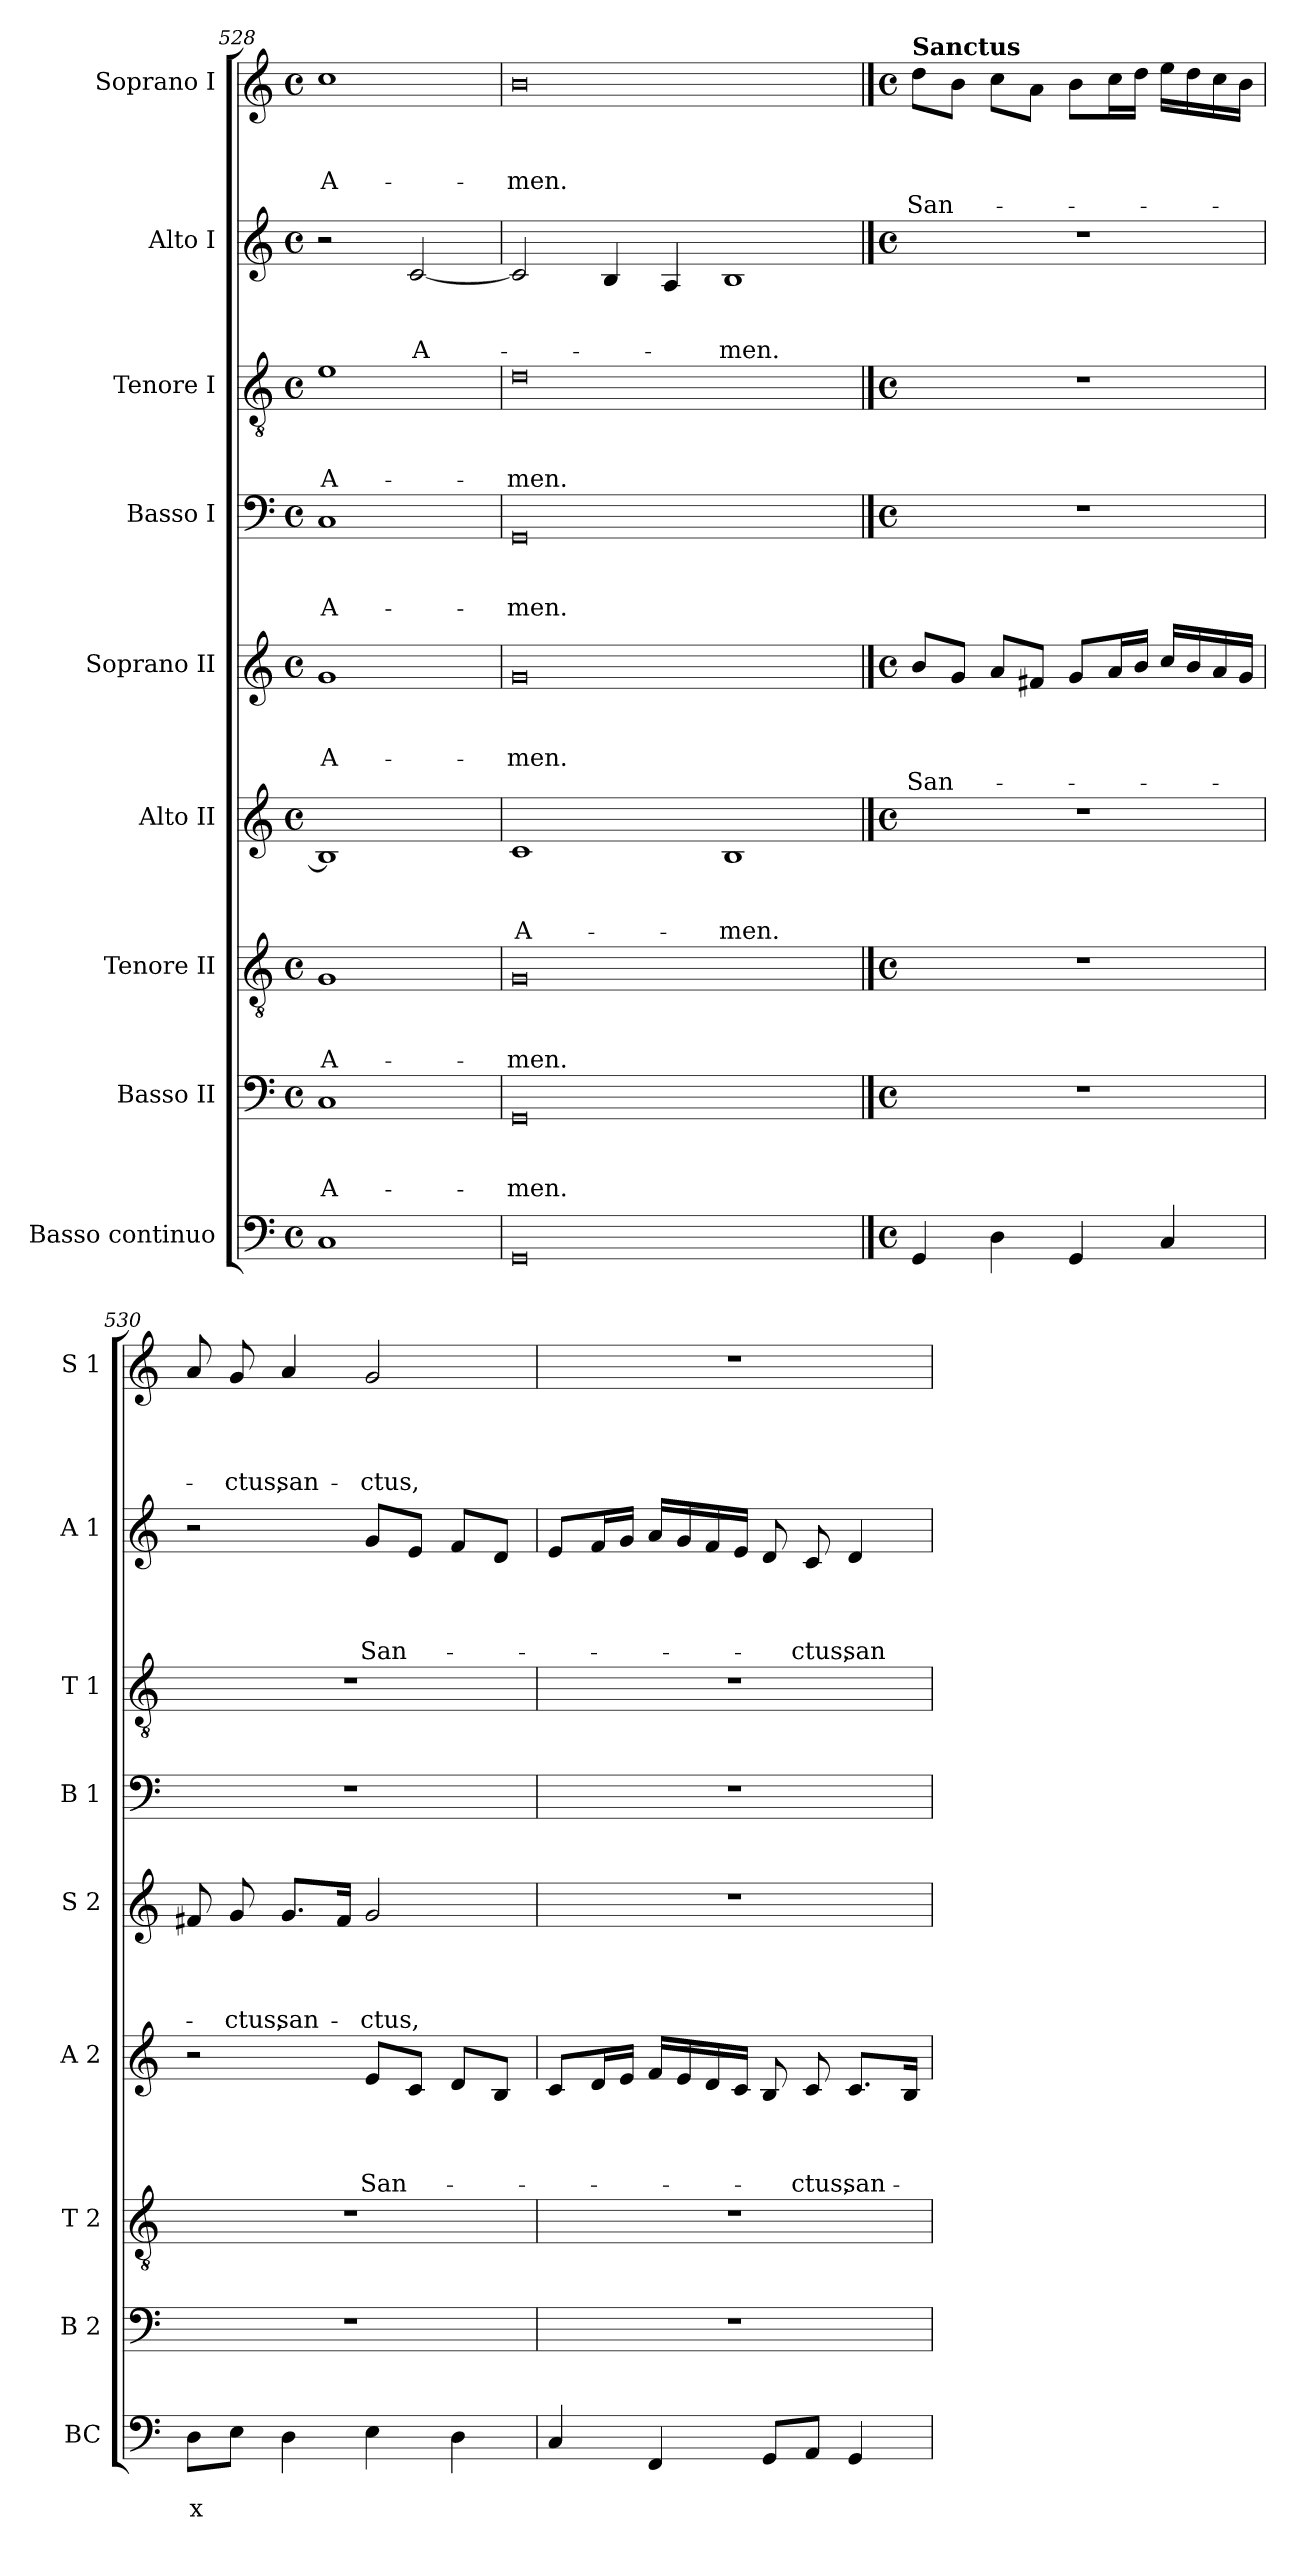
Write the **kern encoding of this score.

**kern	**text	**text	**kern	**text	**text	**text	**kern	**text	**text	**text	**kern	**text	**text	**text	**text	**kern	**text	**text	**text	**text	**kern	**text	**text	**text	**kern	**text	**text	**text	**kern	**text	**text	**text	**text	**kern	**text	**text	**text	**text
*part9	*part9	*part9	*part8	*part8	*part8	*part8	*part7	*part7	*part7	*part7	*part6	*part6	*part6	*part6	*part6	*part5	*part5	*part5	*part5	*part5	*part4	*part4	*part4	*part4	*part3	*part3	*part3	*part3	*part2	*part2	*part2	*part2	*part2	*part1	*part1	*part1	*part1	*part1
*staff9	*staff9	*staff9	*staff8	*staff8	*staff8	*staff8	*staff7	*staff7	*staff7	*staff7	*staff6	*staff6	*staff6	*staff6	*staff6	*staff5	*staff5	*staff5	*staff5	*staff5	*staff4	*staff4	*staff4	*staff4	*staff3	*staff3	*staff3	*staff3	*staff2	*staff2	*staff2	*staff2	*staff2	*staff1	*staff1	*staff1	*staff1	*staff1
*I"Basso continuo	*	*	*I"Basso II	*	*	*	*I"Tenore II	*	*	*	*I"Alto II	*	*	*	*	*I"Soprano II	*	*	*	*	*I"Basso I	*	*	*	*I"Tenore I	*	*	*	*I"Alto I	*	*	*	*	*I"Soprano I	*	*	*	*
*I'BC	*	*	*I'B 2	*	*	*	*I'T 2	*	*	*	*I'A 2	*	*	*	*	*I'S 2	*	*	*	*	*I'B 1	*	*	*	*I'T 1	*	*	*	*I'A 1	*	*	*	*	*I'S 1	*	*	*	*
*clefF4	*	*	*clefF4	*	*	*	*clefGv2	*	*	*	*clefG2	*	*	*	*	*clefG2	*	*	*	*	*clefF4	*	*	*	*clefGv2	*	*	*	*clefG2	*	*	*	*	*clefG2	*	*	*	*
*k[]	*	*	*k[]	*	*	*	*k[]	*	*	*	*k[]	*	*	*	*	*k[]	*	*	*	*	*k[]	*	*	*	*k[]	*	*	*	*k[]	*	*	*	*	*k[]	*	*	*	*
*C:	*	*	*C:	*	*	*	*C:	*	*	*	*C:	*	*	*	*	*C:	*	*	*	*	*C:	*	*	*	*C:	*	*	*	*C:	*	*	*	*	*C:	*	*	*	*
*M4/4	*	*	*M4/4	*	*	*	*M4/4	*	*	*	*M4/4	*	*	*	*	*M4/4	*	*	*	*	*M4/4	*	*	*	*M4/4	*	*	*	*M4/4	*	*	*	*	*M4/4	*	*	*	*
*met(c)	*	*	*met(c)	*	*	*	*met(c)	*	*	*	*met(c)	*	*	*	*	*met(c)	*	*	*	*	*met(c)	*	*	*	*met(c)	*	*	*	*met(c)	*	*	*	*	*met(c)	*	*	*	*
=528	=528	=528	=528	=528	=528	=528	=528	=528	=528	=528	=528	=528	=528	=528	=528	=528	=528	=528	=528	=528	=528	=528	=528	=528	=528	=528	=528	=528	=528	=528	=528	=528	=528	=528	=528	=528	=528	=528
!	!	!	!	!	!	!LO:LY:b	!	!	!	!LO:LY:b	!	!	!	!	!	!	!	!	!LO:LY:b	!	!	!	!	!LO:LY:b	!	!	!	!LO:LY:b	!	!	!	!	!	!	!	!	!LO:LY:b	!
1C	.	.	1C	.	.	A-	1G	.	.	A-	1B]	.	.	.	.	1g	.	.	A-	.	1C	.	.	A-	1e	.	.	A-	2r	.	.	.	.	1cc	.	.	A-	.
!	!	!	!	!	!	!	!	!	!	!	!	!	!	!	!	!	!	!	!	!	!	!	!	!	!	!	!	!	!	!	!	!LO:LY:b	!	!	!	!	!	!
.	.	.	.	.	.	.	.	.	.	.	.	.	.	.	.	.	.	.	.	.	.	.	.	.	.	.	.	.	[2c/	.	.	A-	.	.	.	.	.	.
=529	=529	=529	=529	=529	=529	=529	=529	=529	=529	=529	=529	=529	=529	=529	=529	=529	=529	=529	=529	=529	=529	=529	=529	=529	=529	=529	=529	=529	=529	=529	=529	=529	=529	=529	=529	=529	=529	=529
!	!	!	!	!	!	!LO:LY:b	!	!	!	!LO:LY:b	!	!	!	!LO:LY:b	!	!	!	!	!LO:LY:b	!	!	!	!	!LO:LY:b	!	!	!	!LO:LY:b	!	!	!	!	!	!	!	!	!LO:LY:b	!
0GG	.	.	0GG	.	.	-men.	0G	.	.	-men.	1c	.	.	A-	.	0g	.	.	-men.	.	0GG	.	.	-men.	0d	.	.	-men.	2c/]	.	.	.	.	0b	.	.	-men.	.
.	.	.	.	.	.	.	.	.	.	.	.	.	.	.	.	.	.	.	.	.	.	.	.	.	.	.	.	.	4B/	.	.	.	.	.	.	.	.	.
.	.	.	.	.	.	.	.	.	.	.	.	.	.	.	.	.	.	.	.	.	.	.	.	.	.	.	.	.	4A/	.	.	.	.	.	.	.	.	.
!	!	!	!	!	!	!	!	!	!	!	!	!	!	!LO:LY:b	!	!	!	!	!	!	!	!	!	!	!	!	!	!	!	!	!	!LO:LY:b	!	!	!	!	!	!
.	.	.	.	.	.	.	.	.	.	.	1B	.	.	-men.	.	.	.	.	.	.	.	.	.	.	.	.	.	.	1B	.	.	-men.	.	.	.	.	.	.
!!LO:PB:g=z
==529X4	==529X4	==529X4	==529X4	==529X4	==529X4	==529X4	==529X4	==529X4	==529X4	==529X4	==529X4	==529X4	==529X4	==529X4	==529X4	==529X4	==529X4	==529X4	==529X4	==529X4	==529X4	==529X4	==529X4	==529X4	==529X4	==529X4	==529X4	==529X4	==529X4	==529X4	==529X4	==529X4	==529X4	==529X4	==529X4	==529X4	==529X4	==529X4
*M4/4	*	*	*M4/4	*	*	*	*M4/4	*	*	*	*M4/4	*	*	*	*	*M4/4	*	*	*	*	*M4/4	*	*	*	*M4/4	*	*	*	*M4/4	*	*	*	*	*M4/4	*	*	*	*
*met(c)	*	*	*met(c)	*	*	*	*met(c)	*	*	*	*met(c)	*	*	*	*	*met(c)	*	*	*	*	*met(c)	*	*	*	*met(c)	*	*	*	*met(c)	*	*	*	*	*met(c)	*	*	*	*
!	!	!	!	!	!	!	!	!	!	!	!	!	!	!	!	!	!	!	!	!	!	!	!	!	!	!	!	!	!	!	!	!	!	!LO:TX:a:B:t=Sanctus	!	!	!	!
!	!	!	!	!	!	!	!	!	!	!	!	!	!	!	!	!	!	!	!	!LO:LY:b	!	!	!	!	!	!	!	!	!	!	!	!	!	!	!	!	!	!LO:LY:b
4GG/	.	.	1r	.	.	.	1r	.	.	.	1r	.	.	.	.	8b/L	.	.	.	San-	1r	.	.	.	1r	.	.	.	1r	.	.	.	.	8dd\L	.	.	.	San-
.	.	.	.	.	.	.	.	.	.	.	.	.	.	.	.	8g/J	.	.	.	.	.	.	.	.	.	.	.	.	.	.	.	.	.	8b\J	.	.	.	.
4D\	.	.	.	.	.	.	.	.	.	.	.	.	.	.	.	8a/L	.	.	.	.	.	.	.	.	.	.	.	.	.	.	.	.	.	8cc\L	.	.	.	.
.	.	.	.	.	.	.	.	.	.	.	.	.	.	.	.	8f#X/J	.	.	.	.	.	.	.	.	.	.	.	.	.	.	.	.	.	8a\J	.	.	.	.
4GG/	.	.	.	.	.	.	.	.	.	.	.	.	.	.	.	8g/L	.	.	.	.	.	.	.	.	.	.	.	.	.	.	.	.	.	8b\L	.	.	.	.
.	.	.	.	.	.	.	.	.	.	.	.	.	.	.	.	16a/L	.	.	.	.	.	.	.	.	.	.	.	.	.	.	.	.	.	16cc\L	.	.	.	.
.	.	.	.	.	.	.	.	.	.	.	.	.	.	.	.	16b/JJ	.	.	.	.	.	.	.	.	.	.	.	.	.	.	.	.	.	16dd\JJ	.	.	.	.
4C/	.	.	.	.	.	.	.	.	.	.	.	.	.	.	.	16cc/LL	.	.	.	.	.	.	.	.	.	.	.	.	.	.	.	.	.	16ee\LL	.	.	.	.
.	.	.	.	.	.	.	.	.	.	.	.	.	.	.	.	16b/	.	.	.	.	.	.	.	.	.	.	.	.	.	.	.	.	.	16dd\	.	.	.	.
.	.	.	.	.	.	.	.	.	.	.	.	.	.	.	.	16a/	.	.	.	.	.	.	.	.	.	.	.	.	.	.	.	.	.	16cc\	.	.	.	.
.	.	.	.	.	.	.	.	.	.	.	.	.	.	.	.	16g/JJ	.	.	.	.	.	.	.	.	.	.	.	.	.	.	.	.	.	16b\JJ	.	.	.	.
=530	=530	=530	=530	=530	=530	=530	=530	=530	=530	=530	=530	=530	=530	=530	=530	=530	=530	=530	=530	=530	=530	=530	=530	=530	=530	=530	=530	=530	=530	=530	=530	=530	=530	=530	=530	=530	=530	=530
!	!	!LO:LY:b	!	!	!	!	!	!	!	!	!	!	!	!	!	!	!	!	!	!	!	!	!	!	!	!	!	!	!	!	!	!	!	!	!	!	!	!
8D\L	.	x	1r	.	.	.	1r	.	.	.	2r	.	.	.	.	8f#X/	.	.	.	.	1r	.	.	.	1r	.	.	.	2r	.	.	.	.	8a/	.	.	.	.
!	!	!	!	!	!	!	!	!	!	!	!	!	!	!	!	!	!	!	!	!LO:LY:b	!	!	!	!	!	!	!	!	!	!	!	!	!	!	!	!	!	!LO:LY:b
8E\J	.	.	.	.	.	.	.	.	.	.	.	.	.	.	.	8g/	.	.	.	-ctus,	.	.	.	.	.	.	.	.	.	.	.	.	.	8g/	.	.	.	-ctus,
!	!	!	!	!	!	!	!	!	!	!	!	!	!	!	!	!	!	!	!	!LO:LY:b	!	!	!	!	!	!	!	!	!	!	!	!	!	!	!	!	!	!LO:LY:b
4D\	.	.	.	.	.	.	.	.	.	.	.	.	.	.	.	8.g/L	.	.	.	san-	.	.	.	.	.	.	.	.	.	.	.	.	.	4a/	.	.	.	san-
.	.	.	.	.	.	.	.	.	.	.	.	.	.	.	.	16f#/Jk	.	.	.	.	.	.	.	.	.	.	.	.	.	.	.	.	.	.	.	.	.	.
!	!	!	!	!	!	!	!	!	!	!	!	!	!	!	!LO:LY:b	!	!	!	!	!LO:LY:b	!	!	!	!	!	!	!	!	!	!	!	!	!LO:LY:b	!	!	!	!	!LO:LY:b
4E\	.	.	.	.	.	.	.	.	.	.	8e/L	.	.	.	San-	2g/	.	.	.	-ctus,	.	.	.	.	.	.	.	.	8g/L	.	.	.	San-	2g/	.	.	.	-ctus,
.	.	.	.	.	.	.	.	.	.	.	8c/J	.	.	.	.	.	.	.	.	.	.	.	.	.	.	.	.	.	8e/J	.	.	.	.	.	.	.	.	.
4D\	.	.	.	.	.	.	.	.	.	.	8d/L	.	.	.	.	.	.	.	.	.	.	.	.	.	.	.	.	.	8f/L	.	.	.	.	.	.	.	.	.
.	.	.	.	.	.	.	.	.	.	.	8B/J	.	.	.	.	.	.	.	.	.	.	.	.	.	.	.	.	.	8d/J	.	.	.	.	.	.	.	.	.
=531	=531	=531	=531	=531	=531	=531	=531	=531	=531	=531	=531	=531	=531	=531	=531	=531	=531	=531	=531	=531	=531	=531	=531	=531	=531	=531	=531	=531	=531	=531	=531	=531	=531	=531	=531	=531	=531	=531
4C/	.	.	1r	.	.	.	1r	.	.	.	8c/L	.	.	.	.	1r	.	.	.	.	1r	.	.	.	1r	.	.	.	8e/L	.	.	.	.	1r	.	.	.	.
.	.	.	.	.	.	.	.	.	.	.	16d/L	.	.	.	.	.	.	.	.	.	.	.	.	.	.	.	.	.	16f/L	.	.	.	.	.	.	.	.	.
.	.	.	.	.	.	.	.	.	.	.	16e/JJ	.	.	.	.	.	.	.	.	.	.	.	.	.	.	.	.	.	16g/JJ	.	.	.	.	.	.	.	.	.
4FF/	.	.	.	.	.	.	.	.	.	.	16f/LL	.	.	.	.	.	.	.	.	.	.	.	.	.	.	.	.	.	16a/LL	.	.	.	.	.	.	.	.	.
.	.	.	.	.	.	.	.	.	.	.	16e/	.	.	.	.	.	.	.	.	.	.	.	.	.	.	.	.	.	16g/	.	.	.	.	.	.	.	.	.
.	.	.	.	.	.	.	.	.	.	.	16d/	.	.	.	.	.	.	.	.	.	.	.	.	.	.	.	.	.	16f/	.	.	.	.	.	.	.	.	.
.	.	.	.	.	.	.	.	.	.	.	16c/JJ	.	.	.	.	.	.	.	.	.	.	.	.	.	.	.	.	.	16e/JJ	.	.	.	.	.	.	.	.	.
8GG/L	.	.	.	.	.	.	.	.	.	.	8B/	.	.	.	.	.	.	.	.	.	.	.	.	.	.	.	.	.	8d/	.	.	.	.	.	.	.	.	.
!	!	!	!	!	!	!	!	!	!	!	!	!	!	!	!LO:LY:b	!	!	!	!	!	!	!	!	!	!	!	!	!	!	!	!	!	!LO:LY:b	!	!	!	!	!
8AA/J	.	.	.	.	.	.	.	.	.	.	8c/	.	.	.	-ctus,	.	.	.	.	.	.	.	.	.	.	.	.	.	8c/	.	.	.	-ctus,	.	.	.	.	.
!	!	!	!	!	!	!	!	!	!	!	!	!	!	!	!LO:LY:b	!	!	!	!	!	!	!	!	!	!	!	!	!	!	!	!	!	!LO:LY:b	!	!	!	!	!
4GG/	.	.	.	.	.	.	.	.	.	.	8.c/L	.	.	.	san-	.	.	.	.	.	.	.	.	.	.	.	.	.	4d/	.	.	.	san-	.	.	.	.	.
.	.	.	.	.	.	.	.	.	.	.	16B/Jk	.	.	.	.	.	.	.	.	.	.	.	.	.	.	.	.	.	.	.	.	.	.	.	.	.	.	.
=	=	=	=	=	=	=	=	=	=	=	=	=	=	=	=	=	=	=	=	=	=	=	=	=	=	=	=	=	=	=	=	=	=	=	=	=	=	=
*-	*-	*-	*-	*-	*-	*-	*-	*-	*-	*-	*-	*-	*-	*-	*-	*-	*-	*-	*-	*-	*-	*-	*-	*-	*-	*-	*-	*-	*-	*-	*-	*-	*-	*-	*-	*-	*-	*-
